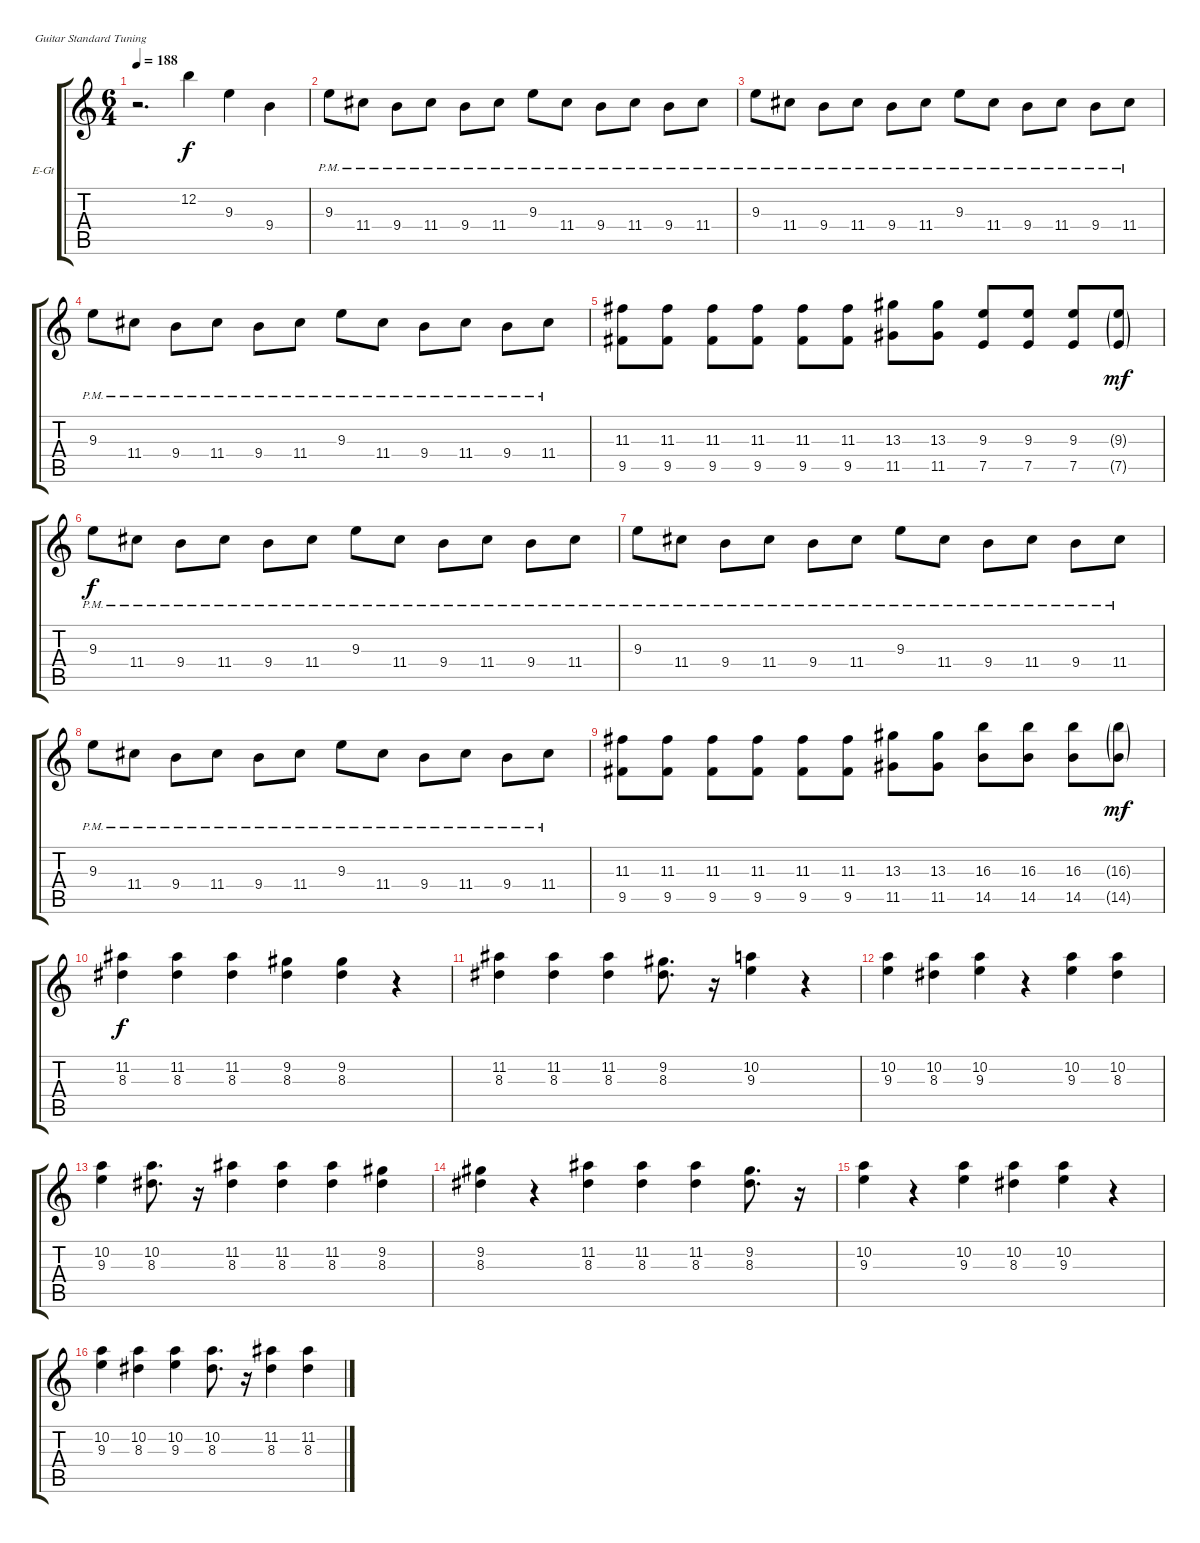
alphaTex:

\bracketExtendMode groupsimilarinstruments
\firstSystemTrackNameOrientation horizontal
\otherSystemsTrackNameOrientation horizontal
\track ("Guitar" "E-Gt") {instrument overdrivenguitar}
\staff {score tabs}
\tuning (E4 B3 G3 D3 A2 E2)
\ts (6 4)
\tempo 188
\clef g2
\ks c
r.2{d dy f} 12.2.4 9.3.4 9.4.4 |
9.3{pm}.8 11.4{pm}.8 9.4{pm}.8 11.4{pm}.8 9.4{pm}.8 11.4{pm}.8 9.3{pm}.8 11.4{pm}.8 9.4{pm}.8 11.4{pm}.8 9.4{pm}.8 11.4{pm}.8 |
9.3{pm}.8 11.4{pm}.8 9.4{pm}.8 11.4{pm}.8 9.4{pm}.8 11.4{pm}.8 9.3{pm}.8 11.4{pm}.8 9.4{pm}.8 11.4{pm}.8 9.4{pm}.8 11.4{pm}.8 |
9.3{pm}.8 11.4{pm}.8 9.4{pm}.8 11.4{pm}.8 9.4{pm}.8 11.4{pm}.8 9.3{pm}.8 11.4{pm}.8 9.4{pm}.8 11.4{pm}.8 9.4{pm}.8 11.4{pm}.8 |
(11.3 9.5).8 (11.3 9.5).8 (11.3 9.5).8 (11.3 9.5).8 (11.3 9.5).8 (11.3 9.5).8 (13.3 11.5).8 (13.3 11.5).8 (9.3 7.5).8 (9.3 7.5).8 (9.3 7.5).8 (9.3{g} 7.5{g}).8{dy mf} |
9.3{pm}.8{dy f} 11.4{pm}.8 9.4{pm}.8 11.4{pm}.8 9.4{pm}.8 11.4{pm}.8 9.3{pm}.8 11.4{pm}.8 9.4{pm}.8 11.4{pm}.8 9.4{pm}.8 11.4{pm}.8 |
9.3{pm}.8 11.4{pm}.8 9.4{pm}.8 11.4{pm}.8 9.4{pm}.8 11.4{pm}.8 9.3{pm}.8 11.4{pm}.8 9.4{pm}.8 11.4{pm}.8 9.4{pm}.8 11.4{pm}.8 |
9.3{pm}.8 11.4{pm}.8 9.4{pm}.8 11.4{pm}.8 9.4{pm}.8 11.4{pm}.8 9.3{pm}.8 11.4{pm}.8 9.4{pm}.8 11.4{pm}.8 9.4{pm}.8 11.4{pm}.8 |
(11.3 9.5).8 (11.3 9.5).8 (11.3 9.5).8 (11.3 9.5).8 (11.3 9.5).8 (11.3 9.5).8 (13.3 11.5).8 (13.3 11.5).8 (16.3 14.5).8 (16.3 14.5).8 (16.3 14.5).8 (16.3{g} 14.5{g}).8{dy mf} |
(11.2 8.3).4{dy f} (11.2 8.3).4 (11.2 8.3).4 (9.2 8.3).4 (9.2 8.3).4 r.4 |
(11.2 8.3).4 (11.2 8.3).4 (11.2 8.3).4 (9.2 8.3).8{d} r.16 (10.2 9.3).4 r.4 |
(10.2 9.3).4 (10.2 8.3).4 (10.2 9.3).4 r.4 (10.2 9.3).4 (10.2 8.3).4 |
(10.2 9.3).4 (10.2 8.3).8{d} r.16 (11.2 8.3).4 (11.2 8.3).4 (11.2 8.3).4 (9.2 8.3).4 |
(9.2 8.3).4 r.4 (11.2 8.3).4 (11.2 8.3).4 (11.2 8.3).4 (9.2 8.3).8{d} r.16 |
(10.2 9.3).4 r.4 (10.2 9.3).4 (10.2 8.3).4 (10.2 9.3).4 r.4 |
(10.2 9.3).4 (10.2 8.3).4 (10.2 9.3).4 (10.2 8.3).8{d} r.16 (11.2 8.3).4 (11.2 8.3).4
